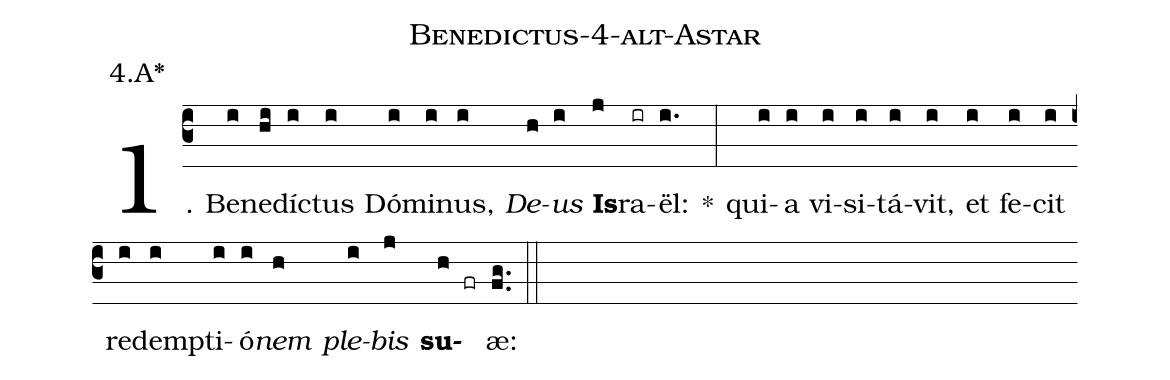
name: Benedictus-4-alt-Astar;
annotation: 4.A*;
%%
(c3)1. Be(i)ne(hi)díc(i)tus(i) Dó(i)mi(i)nus,(i) <i>De</i>(h)<i>us</i>(i) <b>Is</b>(j)ra(ir)ël:(i.) *(:) qui(i)a(i) vi(i)si(i)tá(i)vit,(i) et(i) fe(i)cit(i) red(i)emp(i)ti(i)ó(i)<i>nem</i>(h) <i>ple</i>(i)<i>bis</i>(j) <b>su</b>(h fr)æ:(fg..) (::)
